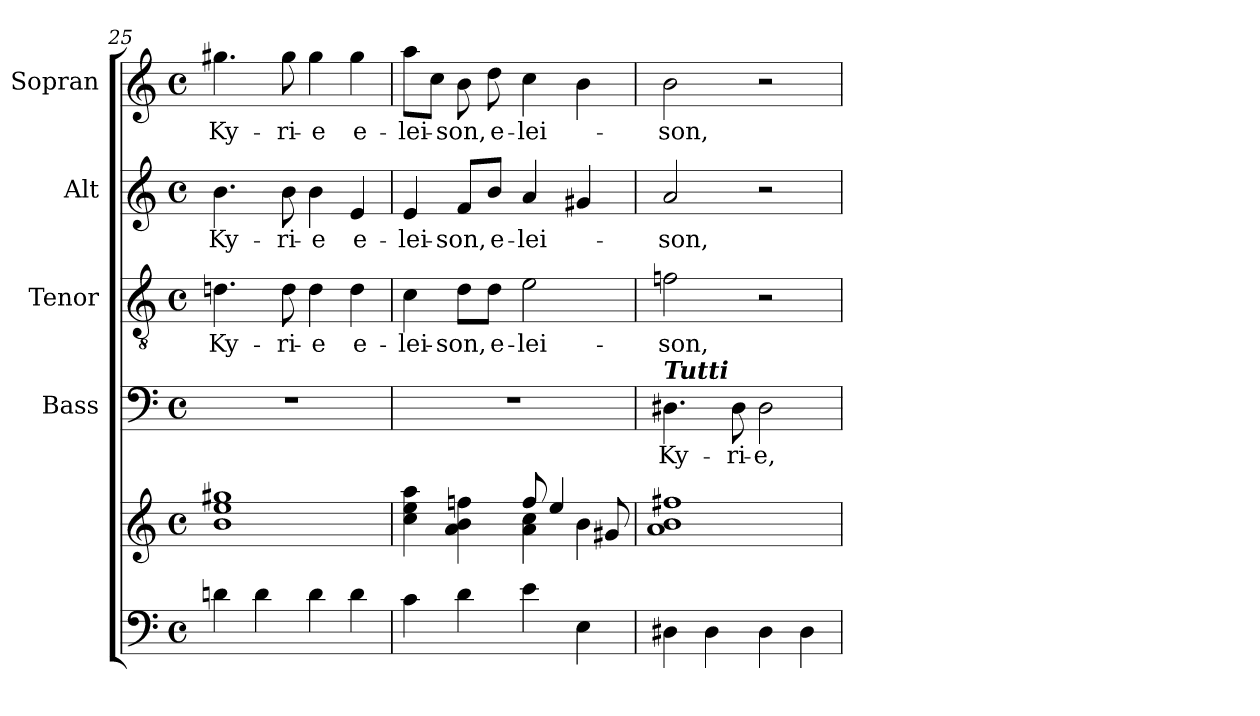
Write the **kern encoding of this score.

**kern	**kern	**kern	**text	**kern	**text	**kern	**text	**kern	**text
*part5	*part5	*part4	*part4	*part3	*part3	*part2	*part2	*part1	*part1
*staff6	*staff5	*staff4	*staff4	*staff3	*staff3	*staff2	*staff2	*staff1	*staff1
*	*	*I"Bass	*	*I"Tenor	*	*I"Alt	*	*I"Sopran	*
*	*	*I'B.	*	*I'T.	*	*I'A.	*	*I'S.	*
*clefF4	*clefG2	*clefF4	*	*clefGv2	*	*clefG2	*	*clefG2	*
*k[]	*k[]	*k[]	*	*k[]	*	*k[]	*	*k[]	*
*C:	*C:	*C:	*	*C:	*	*C:	*	*C:	*
*M4/4	*M4/4	*M4/4	*	*M4/4	*	*M4/4	*	*M4/4	*
*met(c)	*met(c)	*met(c)	*	*met(c)	*	*met(c)	*	*met(c)	*
=25	=25	=25	=25	=25	=25	=25	=25	=25	=25
!	!	!	!	!	!LO:LY:b	!	!LO:LY:b	!	!LO:LY:b
4dn\	1b 1ee 1gg#X	1r	.	4.dn\	Ky-	4.b\	Ky-	4.gg#X\	Ky-
4d\	.	.	.	.	.	.	.	.	.
!	!	!	!	!	!LO:LY:b	!	!LO:LY:b	!	!LO:LY:b
.	.	.	.	8d\	-ri-	8b\	-ri-	8gg#\	-ri-
!	!	!	!	!	!LO:LY:b	!	!LO:LY:b	!	!LO:LY:b
4d\	.	.	.	4d\	-e	4b\	-e	4gg#\	-e
!	!	!	!	!	!LO:LY:b	!	!LO:LY:b	!	!LO:LY:b
4d\	.	.	.	4d\	e-	4e/	e-	4gg#\	e-
=26	=26	=26	=26	=26	=26	=26	=26	=26	=26
*	*^	*	*	*	*	*	*	*	*
!	!	!	!	!	!	!LO:LY:b	!	!LO:LY:b	!	!LO:LY:b
4c\	4cc\ 4ee\ 4aa\	2ryy	1r	.	4c\	-lei-	4e/	-lei-	8aa\L	-lei-
.	.	.	.	.	.	.	.	.	8cc\J	.
!	!	!	!	!	!	!LO:LY:b	!	!LO:LY:b	!	!LO:LY:b
4d\	4a\ 4b\ 4ffn\	.	.	.	8d\L	-son,	8f/L	-son,	8b\	-son,
!	!	!	!	!	!	!LO:LY:b	!	!LO:LY:b	!	!LO:LY:b
.	.	.	.	.	8d\J	e-	8b/J	e-	8dd\	e-
!	!	!	!	!	!	!LO:LY:b	!	!LO:LY:b	!	!LO:LY:b
4e\	8ff/	4a\ 4cc\	.	.	2e\	-lei-	4a/	-lei-	4cc\	-lei-
.	4ee/	.	.	.	.	.	.	.	.	.
4E\	.	4b\	.	.	.	.	4g#X/	.	4b\	.
.	8g#X/	.	.	.	.	.	.	.	.	.
*	*v	*v	*	*	*	*	*	*	*	*
=27	=27	=27	=27	=27	=27	=27	=27	=27	=27
!	!	!LO:TX:a:Bi:t=Tutti	!	!	!	!	!	!	!
!	!	!	!LO:LY:b	!	!LO:LY:b	!	!LO:LY:b	!	!LO:LY:b
4D#X\	1a 1b 1ff#X	4.D#X\	Ky-	2fn\	-son,	2a/	-son,	2b\	-son,
4D#\	.	.	.	.	.	.	.	.	.
!	!	!	!LO:LY:b	!	!	!	!	!	!
.	.	8D#\	-ri-	.	.	.	.	.	.
!	!	!	!LO:LY:b	!	!	!	!	!	!
4D#\	.	2D#\	-e,	2r	.	2r	.	2r	.
4D#\	.	.	.	.	.	.	.	.	.
=	=	=	=	=	=	=	=	=	=
*-	*-	*-	*-	*-	*-	*-	*-	*-	*-
